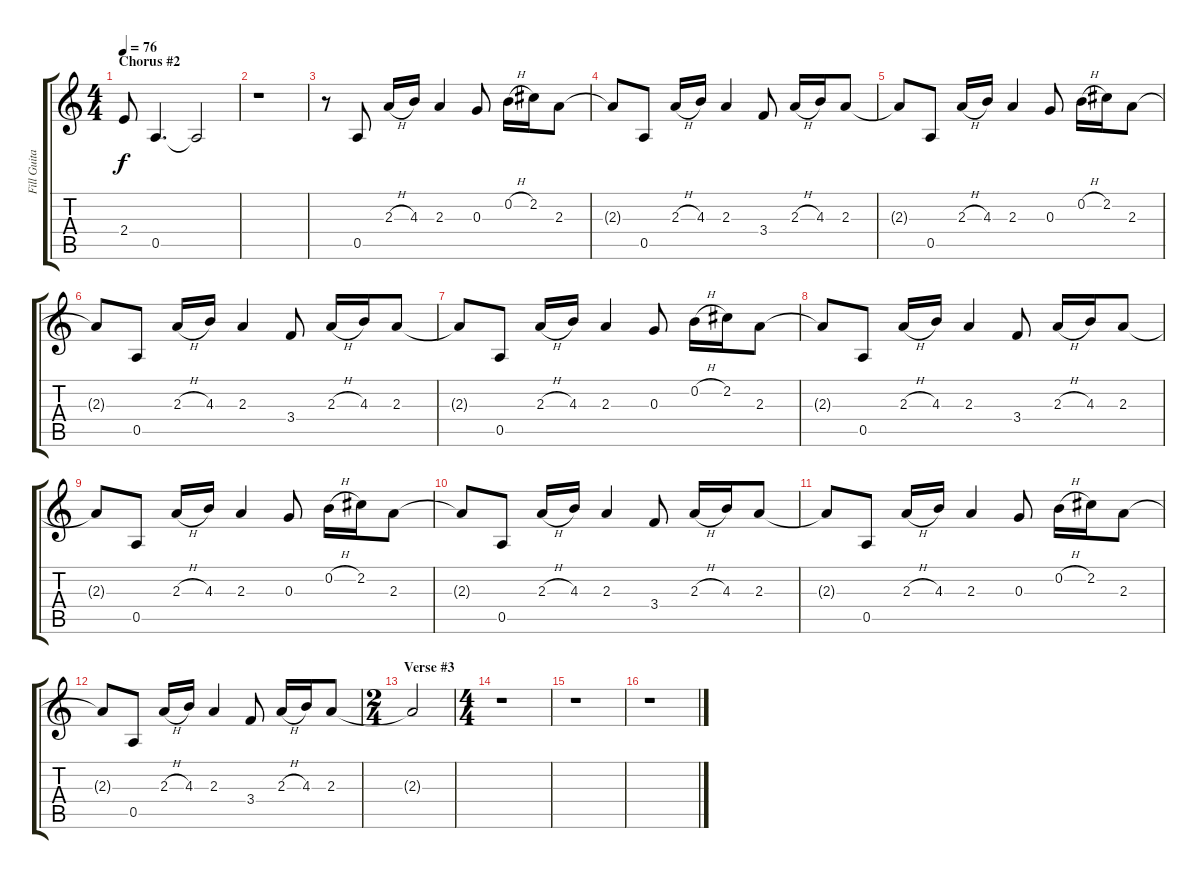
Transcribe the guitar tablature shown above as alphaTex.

\track ("Fill Guitar #1" "Fill Guita") {instrument electricguitarclean}
\staff {score tabs}
\tuning (E4 B3 G3 D3 A2 D2) {hide}
\ts (4 4)
\section ("" "Chorus #2")
\tempo 76
\clef g2
\ks c
2.4.8{dy f} 0.5.4{d} 0.5{t}.2 |
r.1 |
r.8 0.5.8 2.3{h}.16 4.3.16 2.3.4 0.3.8 0.2{h}.16 2.2.16 2.3.8 |
2.3{t}.8 0.5.8 2.3{h}.16 4.3.16 2.3.4 3.4.8 2.3{h}.16 4.3.16 2.3.8 |
2.3{t}.8 0.5.8 2.3{h}.16 4.3.16 2.3.4 0.3.8 0.2{h}.16 2.2.16 2.3.8 |
2.3{t}.8 0.5.8 2.3{h}.16 4.3.16 2.3.4 3.4.8 2.3{h}.16 4.3.16 2.3.8 |
2.3{t}.8 0.5.8 2.3{h}.16 4.3.16 2.3.4 0.3.8 0.2{h}.16 2.2.16 2.3.8 |
2.3{t}.8 0.5.8 2.3{h}.16 4.3.16 2.3.4 3.4.8 2.3{h}.16 4.3.16 2.3.8 |
2.3{t}.8 0.5.8 2.3{h}.16 4.3.16 2.3.4 0.3.8 0.2{h}.16 2.2.16 2.3.8 |
2.3{t}.8 0.5.8 2.3{h}.16 4.3.16 2.3.4 3.4.8 2.3{h}.16 4.3.16 2.3.8 |
2.3{t}.8 0.5.8 2.3{h}.16 4.3.16 2.3.4 0.3.8 0.2{h}.16 2.2.16 2.3.8 |
2.3{t}.8 0.5.8 2.3{h}.16 4.3.16 2.3.4 3.4.8 2.3{h}.16 4.3.16 2.3.8 |
\ts (2 4)
\section ("" "Verse #3")
2.3{t}.2 |
\ts (4 4)
r.1 |
r.1 |
r.1
